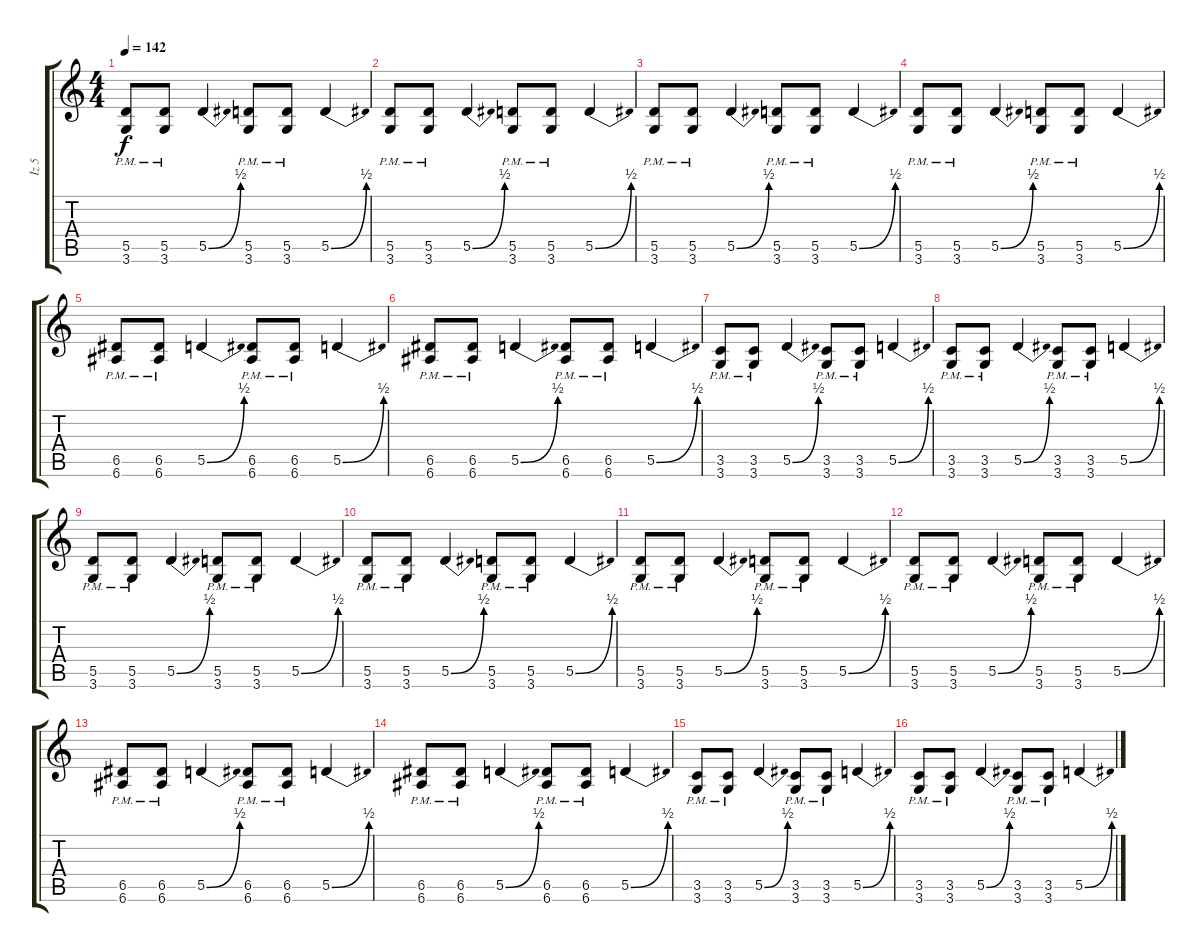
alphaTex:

\track ("İz 5" "İz 5") {instrument distortionguitar}
\staff {score tabs}
\tuning (E4 B3 G3 D3 A2 E2) {hide}
\ts (4 4)
\tempo 142
\clef g2
\ks c
(5.5{pm} 3.6{pm}).8{dy f} (5.5{pm} 3.6{pm}).8 5.5{be (bend 0 0 60 2)}.4 (5.5{pm} 3.6{pm}).8 (5.5{pm} 3.6{pm}).8 5.5{be (bend 0 0 60 2)}.4 |
(5.5{pm} 3.6{pm}).8 (5.5{pm} 3.6{pm}).8 5.5{be (bend 0 0 60 2)}.4 (5.5{pm} 3.6{pm}).8 (5.5{pm} 3.6{pm}).8 5.5{be (bend 0 0 60 2)}.4 |
(5.5{pm} 3.6{pm}).8 (5.5{pm} 3.6{pm}).8 5.5{be (bend 0 0 60 2)}.4 (5.5{pm} 3.6{pm}).8 (5.5{pm} 3.6{pm}).8 5.5{be (bend 0 0 60 2)}.4 |
(5.5{pm} 3.6{pm}).8 (5.5{pm} 3.6{pm}).8 5.5{be (bend 0 0 60 2)}.4 (5.5{pm} 3.6{pm}).8 (5.5{pm} 3.6{pm}).8 5.5{be (bend 0 0 60 2)}.4 |
(6.5{pm} 6.6{pm}).8 (6.5{pm} 6.6{pm}).8 5.5{be (bend 0 0 60 2)}.4 (6.5{pm} 6.6{pm}).8 (6.5{pm} 6.6{pm}).8 5.5{be (bend 0 0 60 2)}.4 |
(6.5{pm} 6.6{pm}).8 (6.5{pm} 6.6{pm}).8 5.5{be (bend 0 0 60 2)}.4 (6.5{pm} 6.6{pm}).8 (6.5{pm} 6.6{pm}).8 5.5{be (bend 0 0 60 2)}.4 |
(3.5{pm} 3.6{pm}).8 (3.5{pm} 3.6{pm}).8 5.5{be (bend 0 0 60 2)}.4 (3.5{pm} 3.6{pm}).8 (3.5{pm} 3.6{pm}).8 5.5{be (bend 0 0 60 2)}.4 |
(3.5{pm} 3.6{pm}).8 (3.5{pm} 3.6{pm}).8 5.5{be (bend 0 0 60 2)}.4 (3.5{pm} 3.6{pm}).8 (3.5{pm} 3.6{pm}).8 5.5{be (bend 0 0 60 2)}.4 |
(5.5{pm} 3.6{pm}).8 (5.5{pm} 3.6{pm}).8 5.5{be (bend 0 0 60 2)}.4 (5.5{pm} 3.6{pm}).8 (5.5{pm} 3.6{pm}).8 5.5{be (bend 0 0 60 2)}.4 |
(5.5{pm} 3.6{pm}).8 (5.5{pm} 3.6{pm}).8 5.5{be (bend 0 0 60 2)}.4 (5.5{pm} 3.6{pm}).8 (5.5{pm} 3.6{pm}).8 5.5{be (bend 0 0 60 2)}.4 |
(5.5{pm} 3.6{pm}).8 (5.5{pm} 3.6{pm}).8 5.5{be (bend 0 0 60 2)}.4 (5.5{pm} 3.6{pm}).8 (5.5{pm} 3.6{pm}).8 5.5{be (bend 0 0 60 2)}.4 |
(5.5{pm} 3.6{pm}).8 (5.5{pm} 3.6{pm}).8 5.5{be (bend 0 0 60 2)}.4 (5.5{pm} 3.6{pm}).8 (5.5{pm} 3.6{pm}).8 5.5{be (bend 0 0 60 2)}.4 |
(6.5{pm} 6.6{pm}).8 (6.5{pm} 6.6{pm}).8 5.5{be (bend 0 0 60 2)}.4 (6.5{pm} 6.6{pm}).8 (6.5{pm} 6.6{pm}).8 5.5{be (bend 0 0 60 2)}.4 |
(6.5{pm} 6.6{pm}).8 (6.5{pm} 6.6{pm}).8 5.5{be (bend 0 0 60 2)}.4 (6.5{pm} 6.6{pm}).8 (6.5{pm} 6.6{pm}).8 5.5{be (bend 0 0 60 2)}.4 |
(3.5{pm} 3.6{pm}).8 (3.5{pm} 3.6{pm}).8 5.5{be (bend 0 0 60 2)}.4 (3.5{pm} 3.6{pm}).8 (3.5{pm} 3.6{pm}).8 5.5{be (bend 0 0 60 2)}.4 |
(3.5{pm} 3.6{pm}).8 (3.5{pm} 3.6{pm}).8 5.5{be (bend 0 0 60 2)}.4 (3.5{pm} 3.6{pm}).8 (3.5{pm} 3.6{pm}).8 5.5{be (bend 0 0 60 2)}.4
